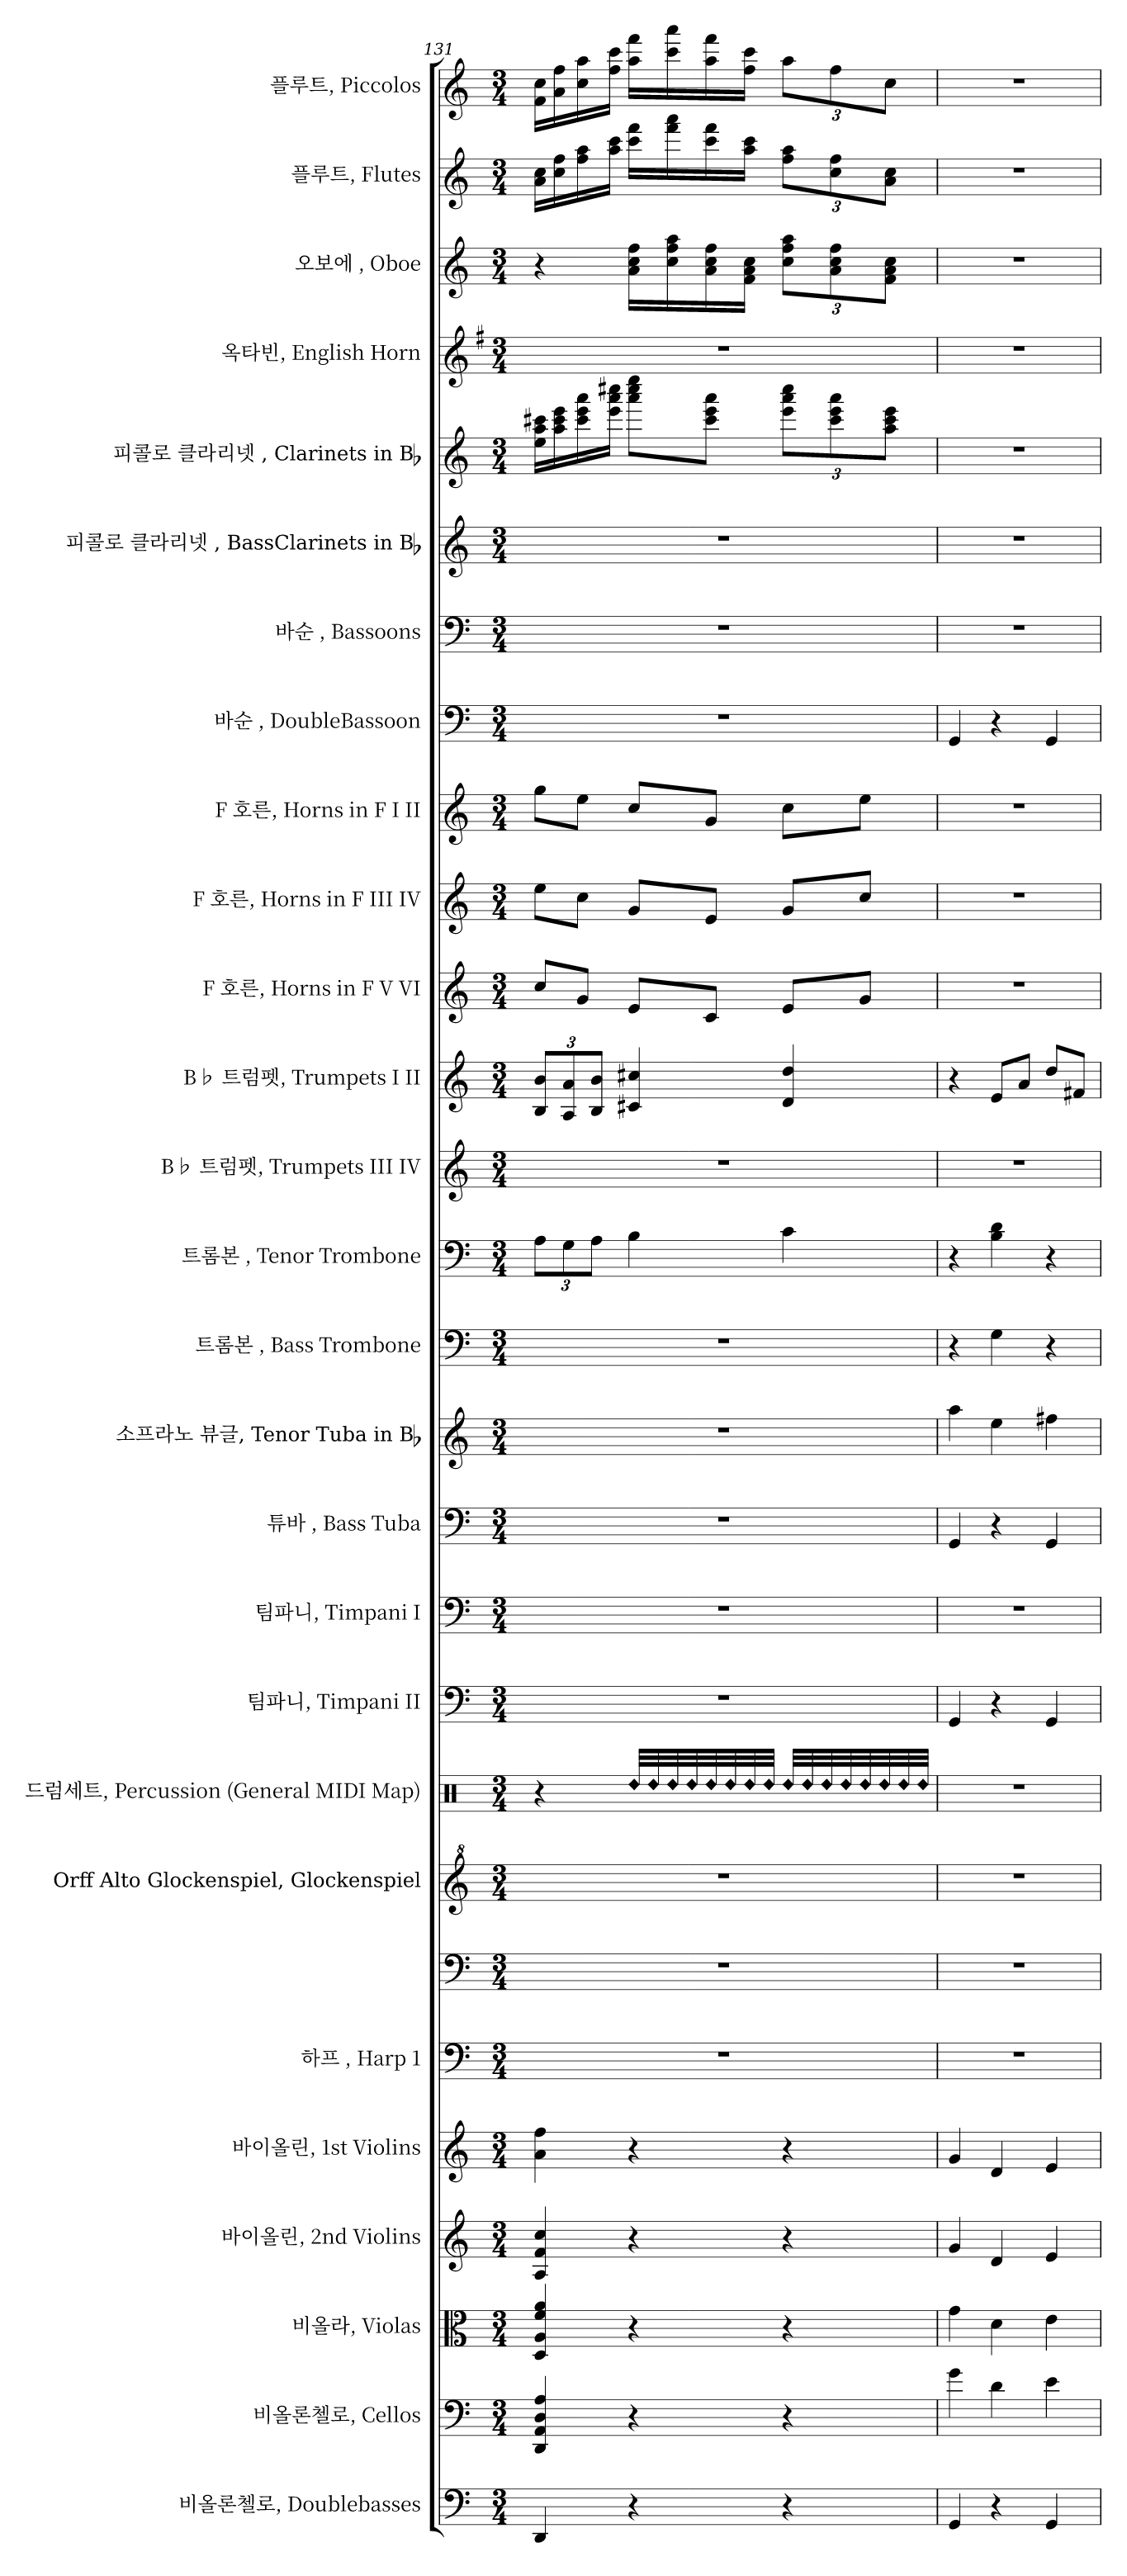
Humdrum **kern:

**kern	**kern	**kern	**kern	**kern	**kern	**kern	**kern	**kern	**kern	**kern	**kern	**kern	**kern	**kern	**kern	**kern	**kern	**kern	**kern	**kern	**kern	**kern	**kern	**kern	**kern	**kern	**kern
*part27	*part26	*part25	*part24	*part23	*part22	*part22	*part21	*part20	*part19	*part18	*part17	*part16	*part15	*part14	*part13	*part12	*part11	*part10	*part9	*part8	*part7	*part6	*part5	*part4	*part3	*part2	*part1
*staff28	*staff27	*staff26	*staff25	*staff24	*staff23	*staff22	*staff21	*staff20	*staff19	*staff18	*staff17	*staff16	*staff15	*staff14	*staff13	*staff12	*staff11	*staff10	*staff9	*staff8	*staff7	*staff6	*staff5	*staff4	*staff3	*staff2	*staff1
*I"비올론첼로, Doublebasses	*I"비올론첼로, Cellos	*I"비올라, Violas	*I"바이올린, 2nd Violins	*I"바이올린, 1st Violins	*I"하프 , Harp 1	*	*I"Orff Alto Glockenspiel, Glockenspiel	*I"드럼세트, Percussion (General MIDI Map)	*I"팀파니, Timpani II	*I"팀파니, Timpani I	*I"튜바 , Bass Tuba	*I"소프라노 뷰글, Tenor Tuba in Bb	*I"트롬본 , Bass Trombone	*I"트롬본 , Tenor Trombone	*I"B♭ 트럼펫, Trumpets III IV	*I"B♭ 트럼펫, Trumpets I II	*I"F 호른, Horns in F  V  VI	*I"F 호른, Horns in F III IV	*I"F 호른, Horns in F  I  II	*I"바순 , DoubleBassoon	*I"바순 , Bassoons	*I"피콜로 클라리넷 , BassClarinets in Bb	*I"피콜로 클라리넷 , Clarinets in Bb	*I"옥타빈, English Horn	*I"오보에 , Oboe	*I"플루트, Flutes	*I"플루트, Piccolos
*	*	*I'Vlas.	*I'Vlns.	*I'Vlns.	*I'Hrp.	*	*I'O. A. Glk.	*	*I'Timp.	*I'Timp.	*I'Tba.	*	*I'Tbn.	*I'Tbn.	*I'B♭ Tpt.	*I'B♭ Tpt.	*I'F Hn.	*I'F Hn.	*I'F Hn.	*	*I'Bsn.	*	*	*	*I'Ob.	*I'Fl.	*
!!LO:PB:g=z
*clefF4	*clefF4	*clefC3	*clefG2	*clefG2	*clefF4	*clefF4	*clefG^2	*clefX	*clefF4	*clefF4	*clefF4	*clefG2	*clefF4	*clefF4	*clefG2	*clefG2	*clefG2	*clefG2	*clefG2	*clefF4	*clefF4	*clefG2	*clefG2	*clefG2	*clefG2	*clefG2	*clefG2
*	*	*	*	*	*	*	*	*	*	*	*	*	*	*	*ITrd1c2	*ITrd1c2	*ITrd4c7	*ITrd4c7	*ITrd4c7	*	*	*ITrd-5c-8	*ITrd-5c-8	*ITrd4c7	*	*	*
*k[]	*k[]	*k[]	*k[]	*k[]	*k[]	*k[]	*k[]	*k[]	*k[]	*k[]	*k[]	*k[]	*k[]	*k[]	*k[b-e-]	*k[b-e-]	*k[b-]	*k[b-]	*k[b-]	*k[]	*k[]	*k[b-e-a-d-]	*k[b-e-a-d-]	*k[]	*k[]	*k[]	*k[]
*M3/4	*M3/4	*M3/4	*M3/4	*M3/4	*M3/4	*M3/4	*M3/4	*M3/4	*M3/4	*M3/4	*M3/4	*M3/4	*M3/4	*M3/4	*M3/4	*M3/4	*M3/4	*M3/4	*M3/4	*M3/4	*M3/4	*M3/4	*M3/4	*M3/4	*M3/4	*M3/4	*M3/4
*	*	*	*	*	*	*	*	*	*	*	*	*	*	*Xbrackettup	*	*Xbrackettup	*	*	*	*	*	*	*	*	*	*	*
=131	=131	=131	=131	=131	=131	=131	=131	=131	=131	=131	=131	=131	=131	=131	=131	=131	=131	=131	=131	=131	=131	=131	=131	=131	=131	=131	=131
4DD/	4DD/ 4AA/ 4D/ 4A/	4D/ 4A/ 4f/ 4a/	4A/ 4f/ 4cc/	4a\ 4ff\	2.r	2.r	2.r	4r	2.r	2.r	2.r	2.r	2.r	12A\L	2.r	12A/ 12a/L	8f/L	8a\L	8cc\L	2.r	2.r	2.r	16ccc\ 16fff\ 16aaan\LL	2.r	4r	16a\ 16cc\LL	16f\ 16cc\LL
.	.	.	.	.	.	.	.	.	.	.	.	.	.	.	.	.	.	.	.	.	.	.	16fff\ 16aaa\ 16cccc\	.	.	16cc\ 16ff\	16a\ 16ff\
.	.	.	.	.	.	.	.	.	.	.	.	.	.	12G\	.	12G/ 12g/	.	.	.	.	.	.	.	.	.	.	.
.	.	.	.	.	.	.	.	.	.	.	.	.	.	.	.	.	8c/J	8f\J	8a\J	.	.	.	16aaa\ 16cccc\ 16ffff\	.	.	16ff\ 16aa\	16cc\ 16aa\
.	.	.	.	.	.	.	.	.	.	.	.	.	.	12A\J	.	12A/ 12a/J	.	.	.	.	.	.	.	.	.	.	.
.	.	.	.	.	.	.	.	.	.	.	.	.	.	.	.	.	.	.	.	.	.	.	16cccc\ 16ffff\ 16aaaan\JJ	.	.	16aa\ 16ccc\JJ	16ff\ 16ccc\JJ
!	!	!	!	!	!	!	!	!LO:N:head=diamond	!	!	!	!	!	!	!	!	!	!	!	!	!	!	!	!	!	!	!
4r	4r	4r	4r	4r	.	.	.	32Rdd/LLL	.	.	.	.	.	4B\	.	4Bn/ 4bn/	8A/L	8c/L	8f/L	.	.	.	8ffff\ 8aaaa\ 8ccccc\L	.	16a\ 16cc\ 16ff\LL	16ccc\ 16fff\LL	16aa\ 16fff\LL
!	!	!	!	!	!	!	!	!LO:N:head=diamond	!	!	!	!	!	!	!	!	!	!	!	!	!	!	!	!	!	!	!
.	.	.	.	.	.	.	.	32Rdd/	.	.	.	.	.	.	.	.	.	.	.	.	.	.	.	.	.	.	.
!	!	!	!	!	!	!	!	!LO:N:head=diamond	!	!	!	!	!	!	!	!	!	!	!	!	!	!	!	!	!	!	!
.	.	.	.	.	.	.	.	32Rdd/	.	.	.	.	.	.	.	.	.	.	.	.	.	.	.	.	16cc\ 16ff\ 16aa\	16fff\ 16aaa\	16ccc\ 16aaa\
!	!	!	!	!	!	!	!	!LO:N:head=diamond	!	!	!	!	!	!	!	!	!	!	!	!	!	!	!	!	!	!	!
.	.	.	.	.	.	.	.	32Rdd/	.	.	.	.	.	.	.	.	.	.	.	.	.	.	.	.	.	.	.
!	!	!	!	!	!	!	!	!LO:N:head=diamond	!	!	!	!	!	!	!	!	!	!	!	!	!	!	!	!	!	!	!
.	.	.	.	.	.	.	.	32Rdd/	.	.	.	.	.	.	.	.	8F/J	8A/J	8c/J	.	.	.	8aaa\ 8cccc\ 8ffff\J	.	16a\ 16cc\ 16ff\	16ccc\ 16fff\	16aa\ 16fff\
!	!	!	!	!	!	!	!	!LO:N:head=diamond	!	!	!	!	!	!	!	!	!	!	!	!	!	!	!	!	!	!	!
.	.	.	.	.	.	.	.	32Rdd/	.	.	.	.	.	.	.	.	.	.	.	.	.	.	.	.	.	.	.
!	!	!	!	!	!	!	!	!LO:N:head=diamond	!	!	!	!	!	!	!	!	!	!	!	!	!	!	!	!	!	!	!
.	.	.	.	.	.	.	.	32Rdd/	.	.	.	.	.	.	.	.	.	.	.	.	.	.	.	.	16f\ 16a\ 16cc\JJ	16aa\ 16ccc\JJ	16ff\ 16ccc\JJ
!	!	!	!	!	!	!	!	!LO:N:head=diamond	!	!	!	!	!	!	!	!	!	!	!	!	!	!	!	!	!	!	!
.	.	.	.	.	.	.	.	32Rdd/JJJ	.	.	.	.	.	.	.	.	.	.	.	.	.	.	.	.	.	.	.
!	!	!	!	!	!	!	!	!LO:N:head=diamond	!	!	!	!	!	!	!	!	!	!	!	!	!	!	!	!	!	!	!
*	*	*	*	*	*	*	*	*	*	*	*	*	*	*	*	*	*	*	*	*	*	*	*Xbrackettup	*	*Xbrackettup	*Xbrackettup	*Xbrackettup
4r	4r	4r	4r	4r	.	.	.	32Rdd/LLL	.	.	.	.	.	4c\	.	4c/ 4cc/	8A/L	8c/L	8f\L	.	.	.	12cccc\ 12ffff\ 12aaaa\L	.	12cc\ 12ff\ 12aa\L	12ff\ 12aa\L	12aa\L
!	!	!	!	!	!	!	!	!LO:N:head=diamond	!	!	!	!	!	!	!	!	!	!	!	!	!	!	!	!	!	!	!
.	.	.	.	.	.	.	.	32Rdd/	.	.	.	.	.	.	.	.	.	.	.	.	.	.	.	.	.	.	.
!	!	!	!	!	!	!	!	!LO:N:head=diamond	!	!	!	!	!	!	!	!	!	!	!	!	!	!	!	!	!	!	!
.	.	.	.	.	.	.	.	32Rdd/	.	.	.	.	.	.	.	.	.	.	.	.	.	.	.	.	.	.	.
.	.	.	.	.	.	.	.	.	.	.	.	.	.	.	.	.	.	.	.	.	.	.	12aaa\ 12cccc\ 12ffff\	.	12a\ 12cc\ 12ff\	12cc\ 12ff\	12ff\
!	!	!	!	!	!	!	!	!LO:N:head=diamond	!	!	!	!	!	!	!	!	!	!	!	!	!	!	!	!	!	!	!
.	.	.	.	.	.	.	.	32Rdd/	.	.	.	.	.	.	.	.	.	.	.	.	.	.	.	.	.	.	.
!	!	!	!	!	!	!	!	!LO:N:head=diamond	!	!	!	!	!	!	!	!	!	!	!	!	!	!	!	!	!	!	!
.	.	.	.	.	.	.	.	32Rdd/	.	.	.	.	.	.	.	.	8c/J	8f/J	8a\J	.	.	.	.	.	.	.	.
!	!	!	!	!	!	!	!	!LO:N:head=diamond	!	!	!	!	!	!	!	!	!	!	!	!	!	!	!	!	!	!	!
.	.	.	.	.	.	.	.	32Rdd/	.	.	.	.	.	.	.	.	.	.	.	.	.	.	.	.	.	.	.
.	.	.	.	.	.	.	.	.	.	.	.	.	.	.	.	.	.	.	.	.	.	.	12fff\ 12aaa\ 12cccc\J	.	12f\ 12a\ 12cc\J	12a\ 12cc\J	12cc\J
!	!	!	!	!	!	!	!	!LO:N:head=diamond	!	!	!	!	!	!	!	!	!	!	!	!	!	!	!	!	!	!	!
.	.	.	.	.	.	.	.	32Rdd/	.	.	.	.	.	.	.	.	.	.	.	.	.	.	.	.	.	.	.
!	!	!	!	!	!	!	!	!LO:N:head=diamond	!	!	!	!	!	!	!	!	!	!	!	!	!	!	!	!	!	!	!
.	.	.	.	.	.	.	.	32Rdd/JJJ	.	.	.	.	.	.	.	.	.	.	.	.	.	.	.	.	.	.	.
=132	=132	=132	=132	=132	=132	=132	=132	=132	=132	=132	=132	=132	=132	=132	=132	=132	=132	=132	=132	=132	=132	=132	=132	=132	=132	=132	=132
4GG/	4g\	4g\	4g/	4g/	2.r	2.r	2.r	2.r	4GG/	2.r	4GG/	4aa\	4r	4r	2.r	4r	2.r	2.r	2.r	4GG/	2.r	2.r	2.r	2.r	2.r	2.r	2.r
4r	4d\	4d\	4d/	4d/	.	.	.	.	4r	.	4r	4ee\	4G\	4B\ 4d\	.	8d/L	.	.	.	4r	.	.	.	.	.	.	.
.	.	.	.	.	.	.	.	.	.	.	.	.	.	.	.	8g/J	.	.	.	.	.	.	.	.	.	.	.
4GG/	4e\	4e\	4e/	4e/	.	.	.	.	4GG/	.	4GG/	4ff#X\	4r	4r	.	8cc/L	.	.	.	4GG/	.	.	.	.	.	.	.
.	.	.	.	.	.	.	.	.	.	.	.	.	.	.	.	8en/J	.	.	.	.	.	.	.	.	.	.	.
=	=	=	=	=	=	=	=	=	=	=	=	=	=	=	=	=	=	=	=	=	=	=	=	=	=	=	=
*-	*-	*-	*-	*-	*-	*-	*-	*-	*-	*-	*-	*-	*-	*-	*-	*-	*-	*-	*-	*-	*-	*-	*-	*-	*-	*-	*-
